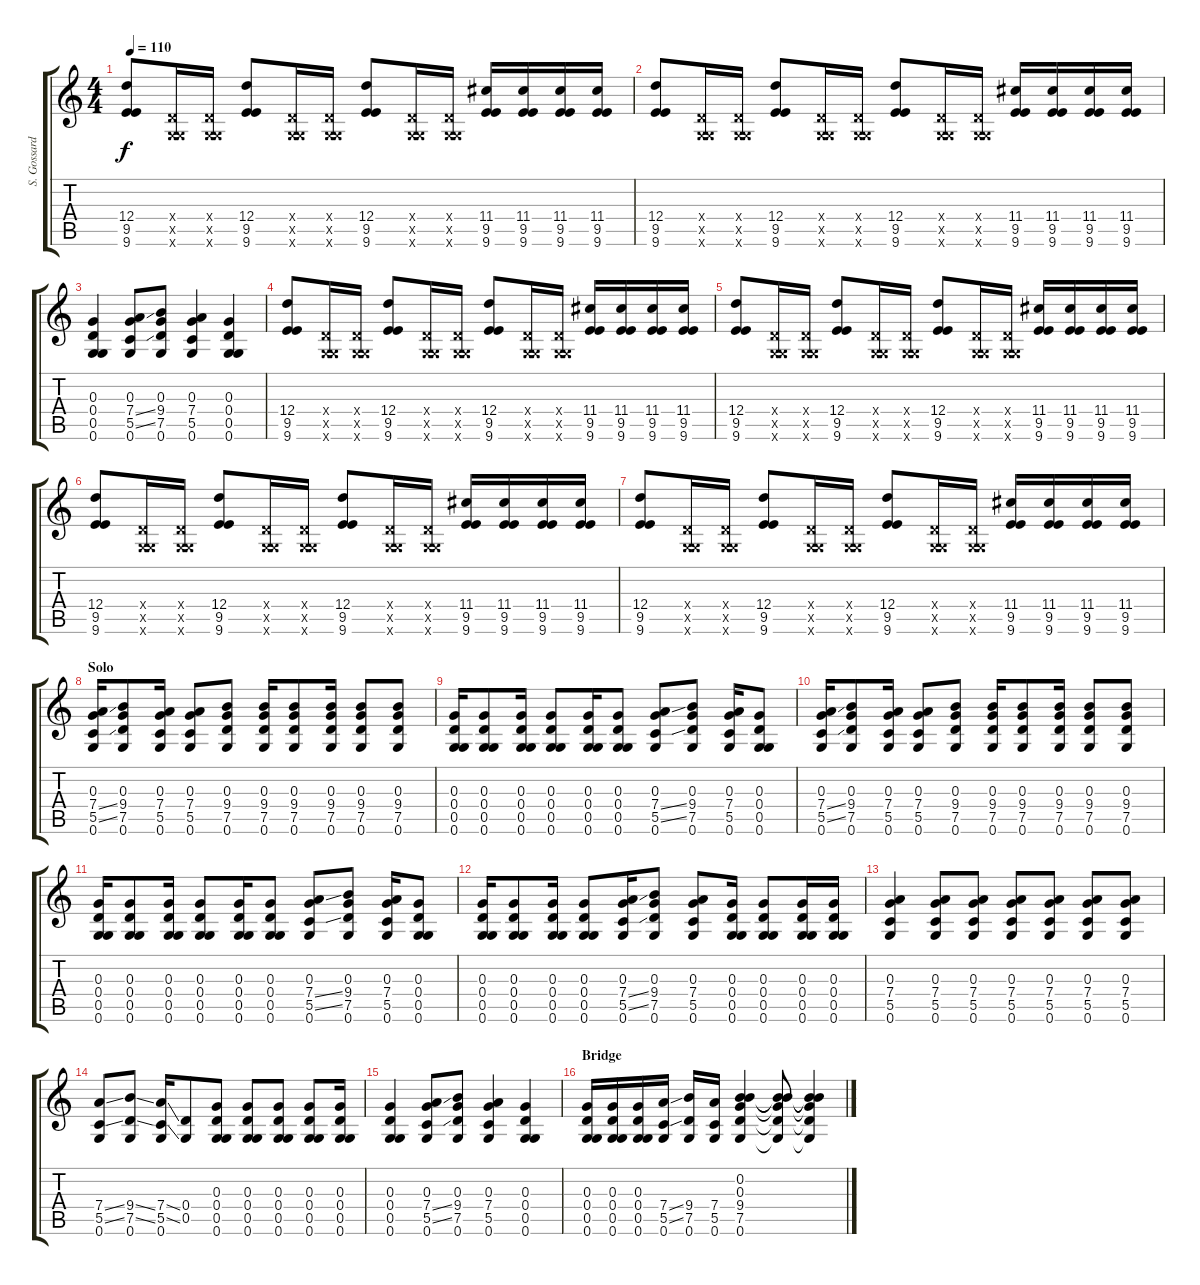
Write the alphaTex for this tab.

\track ("S. Gossard" "S. Gossard") {instrument acousticguitarsteel}
\staff {score tabs}
\tuning (E4 B3 G3 D3 G2 G2) {hide}
\ts (4 4)
\tempo 110
\clef g2
\ks c
(12.4 9.5 9.6).8{dy f} (0.4{x} 0.5{x} 0.6{x}).16 (0.4{x} 0.5{x} 0.6{x}).16 (12.4 9.5 9.6).8 (0.4{x} 0.5{x} 0.6{x}).16 (0.4{x} 0.5{x} 0.6{x}).16 (12.4 9.5 9.6).8 (0.4{x} 0.5{x} 0.6{x}).16 (0.4{x} 0.5{x} 0.6{x}).16 (11.4 9.5 9.6).16 (11.4 9.5 9.6).16 (11.4 9.5 9.6).16 (11.4 9.5 9.6).16 |
(12.4 9.5 9.6).8 (0.4{x} 0.5{x} 0.6{x}).16 (0.4{x} 0.5{x} 0.6{x}).16 (12.4 9.5 9.6).8 (0.4{x} 0.5{x} 0.6{x}).16 (0.4{x} 0.5{x} 0.6{x}).16 (12.4 9.5 9.6).8 (0.4{x} 0.5{x} 0.6{x}).16 (0.4{x} 0.5{x} 0.6{x}).16 (11.4 9.5 9.6).16 (11.4 9.5 9.6).16 (11.4 9.5 9.6).16 (11.4 9.5 9.6).16 |
(0.3 0.4 0.5 0.6).4 (0.3 7.4{ss} 5.5{ss} 0.6).8 (0.3 9.4 7.5 0.6).8 (0.3 7.4 5.5 0.6).4 (0.3 0.4 0.5 0.6).4 |
(12.4 9.5 9.6).8 (0.4{x} 0.5{x} 0.6{x}).16 (0.4{x} 0.5{x} 0.6{x}).16 (12.4 9.5 9.6).8 (0.4{x} 0.5{x} 0.6{x}).16 (0.4{x} 0.5{x} 0.6{x}).16 (12.4 9.5 9.6).8 (0.4{x} 0.5{x} 0.6{x}).16 (0.4{x} 0.5{x} 0.6{x}).16 (11.4 9.5 9.6).16 (11.4 9.5 9.6).16 (11.4 9.5 9.6).16 (11.4 9.5 9.6).16 |
(12.4 9.5 9.6).8 (0.4{x} 0.5{x} 0.6{x}).16 (0.4{x} 0.5{x} 0.6{x}).16 (12.4 9.5 9.6).8 (0.4{x} 0.5{x} 0.6{x}).16 (0.4{x} 0.5{x} 0.6{x}).16 (12.4 9.5 9.6).8 (0.4{x} 0.5{x} 0.6{x}).16 (0.4{x} 0.5{x} 0.6{x}).16 (11.4 9.5 9.6).16 (11.4 9.5 9.6).16 (11.4 9.5 9.6).16 (11.4 9.5 9.6).16 |
(12.4 9.5 9.6).8 (0.4{x} 0.5{x} 0.6{x}).16 (0.4{x} 0.5{x} 0.6{x}).16 (12.4 9.5 9.6).8 (0.4{x} 0.5{x} 0.6{x}).16 (0.4{x} 0.5{x} 0.6{x}).16 (12.4 9.5 9.6).8 (0.4{x} 0.5{x} 0.6{x}).16 (0.4{x} 0.5{x} 0.6{x}).16 (11.4 9.5 9.6).16 (11.4 9.5 9.6).16 (11.4 9.5 9.6).16 (11.4 9.5 9.6).16 |
(12.4 9.5 9.6).8 (0.4{x} 0.5{x} 0.6{x}).16 (0.4{x} 0.5{x} 0.6{x}).16 (12.4 9.5 9.6).8 (0.4{x} 0.5{x} 0.6{x}).16 (0.4{x} 0.5{x} 0.6{x}).16 (12.4 9.5 9.6).8 (0.4{x} 0.5{x} 0.6{x}).16 (0.4{x} 0.5{x} 0.6{x}).16 (11.4 9.5 9.6).16 (11.4 9.5 9.6).16 (11.4 9.5 9.6).16 (11.4 9.5 9.6).16 |
\section ("" "Solo")
(0.3 7.4{ss} 5.5{ss} 0.6).16 (0.3 9.4 7.5 0.6).8 (0.3 7.4 5.5 0.6).16 (0.3 7.4 5.5 0.6).8 (0.3 9.4 7.5 0.6).8 (0.3 9.4 7.5 0.6).16 (0.3 9.4 7.5 0.6).8 (0.3 9.4 7.5 0.6).16 (0.3 9.4 7.5 0.6).8 (0.3 9.4 7.5 0.6).8 |
(0.3 0.4 0.5 0.6).16 (0.3 0.4 0.5 0.6).8 (0.3 0.4 0.5 0.6).16 (0.3 0.4 0.5 0.6).8 (0.3 0.4 0.5 0.6).16 (0.3 0.4 0.5 0.6).8 (0.3 7.4{ss} 5.5{ss} 0.6).8 (0.3 9.4 7.5 0.6).8 (0.3 7.4 5.5 0.6).16 (0.3 0.4 0.5 0.6).8 |
(0.3 7.4{ss} 5.5{ss} 0.6).16 (0.3 9.4 7.5 0.6).8 (0.3 7.4 5.5 0.6).16 (0.3 7.4 5.5 0.6).8 (0.3 9.4 7.5 0.6).8 (0.3 9.4 7.5 0.6).16 (0.3 9.4 7.5 0.6).8 (0.3 9.4 7.5 0.6).16 (0.3 9.4 7.5 0.6).8 (0.3 9.4 7.5 0.6).8 |
(0.3 0.4 0.5 0.6).16 (0.3 0.4 0.5 0.6).8 (0.3 0.4 0.5 0.6).16 (0.3 0.4 0.5 0.6).8 (0.3 0.4 0.5 0.6).16 (0.3 0.4 0.5 0.6).8 (0.3 7.4{ss} 5.5{ss} 0.6).8 (0.3 9.4 7.5 0.6).8 (0.3 7.4 5.5 0.6).16 (0.3 0.4 0.5 0.6).8 |
(0.3 0.4 0.5 0.6).16 (0.3 0.4 0.5 0.6).8 (0.3 0.4 0.5 0.6).16 (0.3 0.4 0.5 0.6).8 (0.3 7.4{ss} 5.5{ss} 0.6).16 (0.3 9.4 7.5 0.6).8 (0.3 7.4 5.5 0.6).8 (0.3 0.4 0.5 0.6).16 (0.3 0.4 0.5 0.6).8 (0.3 0.4 0.5 0.6).16 (0.3 0.4 0.5 0.6).16 |
(0.3 7.4 5.5 0.6).4 (0.3 7.4 5.5 0.6).8 (0.3 7.4 5.5 0.6).8 (0.3 7.4 5.5 0.6).8 (0.3 7.4 5.5 0.6).8 (0.3 7.4 5.5 0.6).8 (0.3 7.4 5.5 0.6).8 |
(7.4{ss} 5.5{ss} 0.6).8 (9.4{ss} 7.5{ss} 0.6).8 (7.4{ss} 5.5{ss} 0.6).16 (0.4 0.5).8 (0.3 0.4 0.5 0.6).8 (0.3 0.4 0.5 0.6).8 (0.3 0.4 0.5 0.6).8 (0.3 0.4 0.5 0.6).8 (0.3 0.4 0.5 0.6).16 |
(0.3 0.4 0.5 0.6).4 (0.3 7.4{ss} 5.5{ss} 0.6).8 (0.3 9.4 7.5 0.6).8 (0.3 7.4 5.5 0.6).4 (0.3 0.4 0.5 0.6).4 |
\section ("" "Bridge")
(0.3 0.4 0.5 0.6).16 (0.3 0.4 0.5 0.6).16 (0.3 0.4 0.5 0.6).16 (7.4{ss} 5.5{ss} 0.6).16 (9.4 7.5 0.6).16 (7.4 5.5 0.6).16 (0.2 0.3 9.4 7.5 0.6).4 (0.2{t} 0.3{t} 9.4{t} 7.5{t} 0.6{t}).8 (0.2{t} 0.3{t} 9.4{t} 7.5{t} 0.6{t}).4
